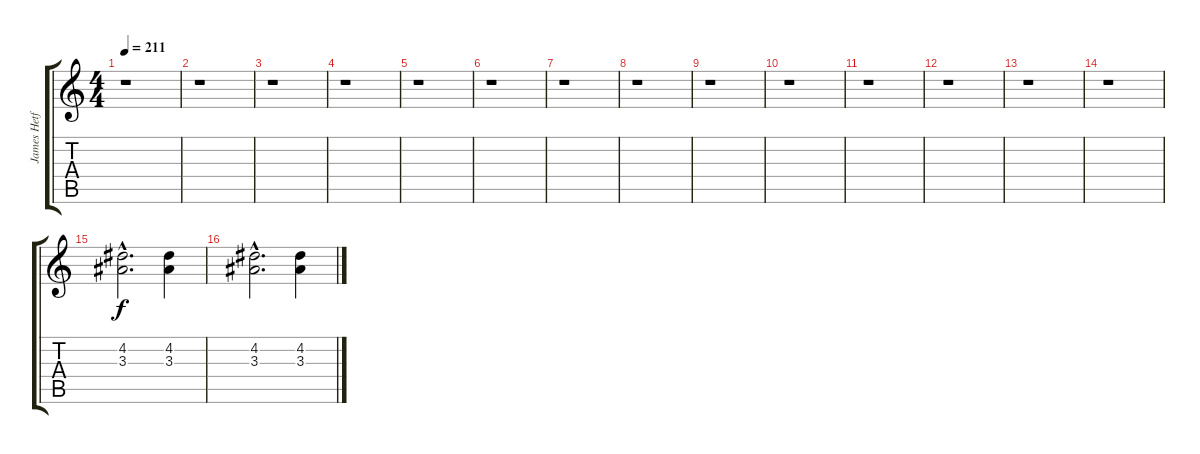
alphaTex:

\track ("James Hetfield (Vocals)" "James Hetf") {instrument distortionguitar}
\staff {score tabs}
\tuning (E4 B3 G3 D3 A2 E2) {hide}
\ts (4 4)
\tempo 211
\clef g2
\ks c
r.1{dy f} |
r.1 |
r.1 |
r.1 |
r.1 |
r.1 |
r.1 |
r.1 |
r.1 |
r.1 |
r.1 |
r.1 |
r.1 |
r.1 |
(4.2{hac} 3.3{hac}).2{d} (4.2 3.3).4 |
(4.2{hac} 3.3{hac}).2{d} (4.2 3.3).4
